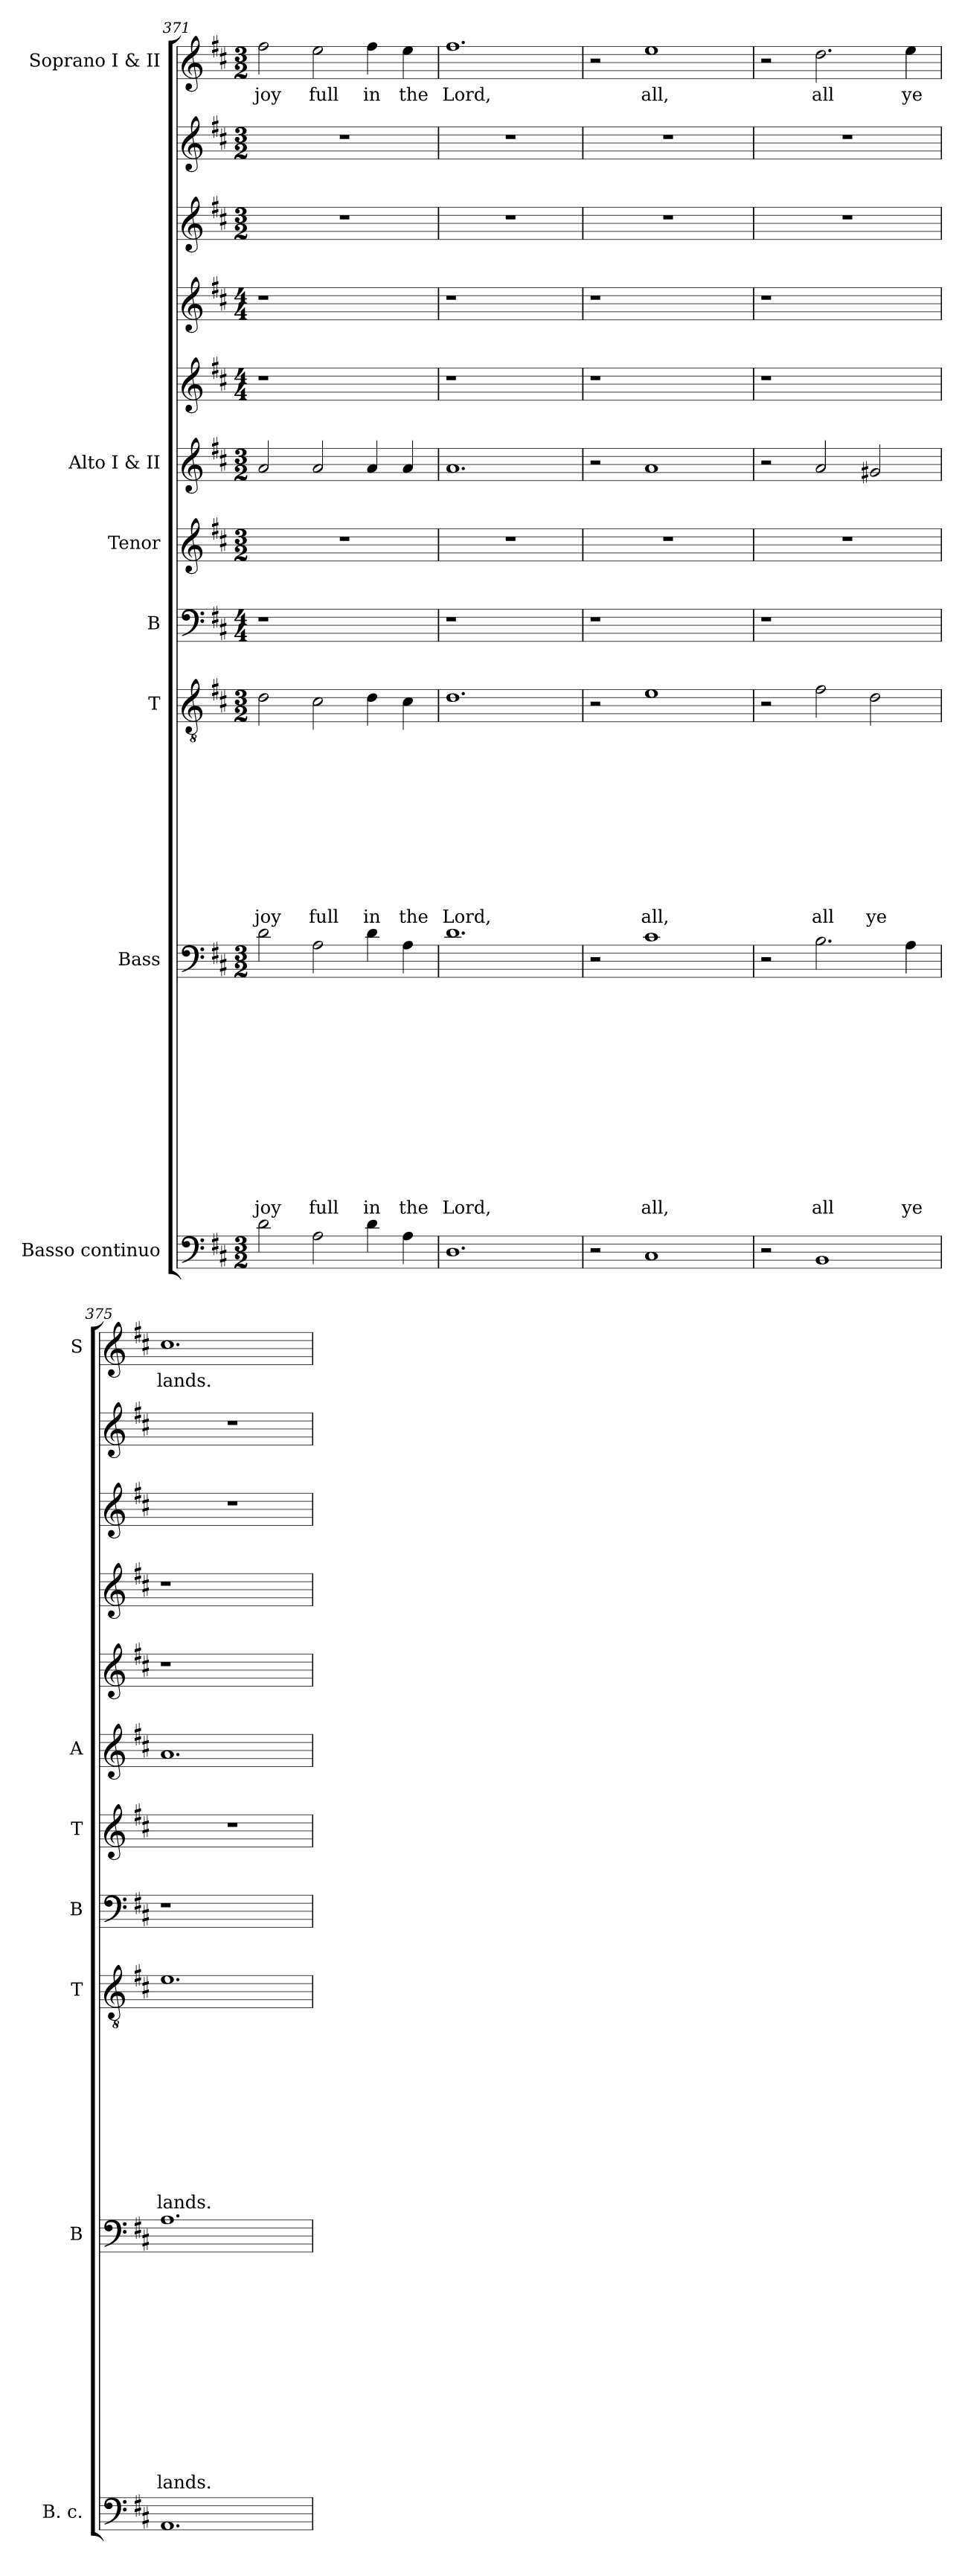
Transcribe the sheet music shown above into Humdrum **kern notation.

**kern	**kern	**text	**text	**text	**text	**text	**text	**text	**text	**text	**text	**text	**text	**text	**kern	**text	**text	**text	**text	**text	**text	**text	**text	**text	**text	**text	**kern	**kern	**kern	**kern	**kern	**kern	**kern	**kern	**text
*part11	*part10	*part10	*part10	*part10	*part10	*part10	*part10	*part10	*part10	*part10	*part10	*part10	*part10	*part10	*part9	*part9	*part9	*part9	*part9	*part9	*part9	*part9	*part9	*part9	*part9	*part9	*part8	*part7	*part6	*part5	*part4	*part3	*part2	*part1	*part1
*staff11	*staff10	*staff10	*staff10	*staff10	*staff10	*staff10	*staff10	*staff10	*staff10	*staff10	*staff10	*staff10	*staff10	*staff10	*staff9	*staff9	*staff9	*staff9	*staff9	*staff9	*staff9	*staff9	*staff9	*staff9	*staff9	*staff9	*staff8	*staff7	*staff6	*staff5	*staff4	*staff3	*staff2	*staff1	*staff1
*I"Basso continuo	*I"Bass	*	*	*	*	*	*	*	*	*	*	*	*	*	*I"T	*	*	*	*	*	*	*	*	*	*	*	*I"B	*I"Tenor	*I"Alto I & II	*	*	*	*	*I"Soprano I & II	*
*I'B. c.	*I'B	*	*	*	*	*	*	*	*	*	*	*	*	*	*I'T	*	*	*	*	*	*	*	*	*	*	*	*I'B	*I'T	*I'A	*	*	*	*	*I'S	*
*clefF4	*clefF4	*	*	*	*	*	*	*	*	*	*	*	*	*	*clefGv2	*	*	*	*	*	*	*	*	*	*	*	*clefF4	*clefG2	*clefG2	*clefG2	*clefG2	*clefG2	*clefG2	*clefG2	*
*ITrd7c12	*	*	*	*	*	*	*	*	*	*	*	*	*	*	*	*	*	*	*	*	*	*	*	*	*	*	*	*	*	*	*	*	*	*	*
*k[f#c#]	*k[f#c#]	*	*	*	*	*	*	*	*	*	*	*	*	*	*k[f#c#]	*	*	*	*	*	*	*	*	*	*	*	*k[f#c#]	*k[f#c#]	*k[f#c#]	*k[f#c#]	*k[f#c#]	*k[f#c#]	*k[f#c#]	*k[f#c#]	*
*D:	*D:	*	*	*	*	*	*	*	*	*	*	*	*	*	*D:	*	*	*	*	*	*	*	*	*	*	*	*D:	*D:	*D:	*D:	*D:	*D:	*D:	*D:	*
*M3/2	*M3/2	*	*	*	*	*	*	*	*	*	*	*	*	*	*M3/2	*	*	*	*	*	*	*	*	*	*	*	*M4/4	*M3/2	*M3/2	*M4/4	*M4/4	*M3/2	*M3/2	*M3/2	*
=371	=371	=371	=371	=371	=371	=371	=371	=371	=371	=371	=371	=371	=371	=371	=371	=371	=371	=371	=371	=371	=371	=371	=371	=371	=371	=371	=371	=371	=371	=371	=371	=371	=371	=371	=371
!	!	!	!	!	!	!	!	!	!	!	!	!	!	!LO:LY:b	!	!	!	!	!	!	!	!	!	!	!	!LO:LY:b	!	!	!	!	!	!	!	!	!LO:LY:b
2D\	2d\	.	.	.	.	.	.	.	.	.	.	.	.	joy	2d\	.	.	.	.	.	.	.	.	.	.	joy	1r	1.r	2a/	1r	1r	1.r	1.r	2ff#\	joy
!	!	!	!	!	!	!	!	!	!	!	!	!	!	!LO:LY:b	!	!	!	!	!	!	!	!	!	!	!	!LO:LY:b	!	!	!	!	!	!	!	!	!LO:LY:b
2AA\	2A\	.	.	.	.	.	.	.	.	.	.	.	.	full	2c#\	.	.	.	.	.	.	.	.	.	.	full	.	.	2a/	.	.	.	.	2ee\	full
!	!	!	!	!	!	!	!	!	!	!	!	!	!	!LO:LY:b	!	!	!	!	!	!	!	!	!	!	!	!LO:LY:b	!	!	!	!	!	!	!	!	!LO:LY:b
4D\	4d\	.	.	.	.	.	.	.	.	.	.	.	.	in	4d\	.	.	.	.	.	.	.	.	.	.	in	2ryy	.	4a/	2ryy	2ryy	.	.	4ff#\	in
!	!	!	!	!	!	!	!	!	!	!	!	!	!	!LO:LY:b	!	!	!	!	!	!	!	!	!	!	!	!LO:LY:b	!	!	!	!	!	!	!	!	!LO:LY:b
4AA\	4A\	.	.	.	.	.	.	.	.	.	.	.	.	the	4c#\	.	.	.	.	.	.	.	.	.	.	the	.	.	4a/	.	.	.	.	4ee\	the
=372	=372	=372	=372	=372	=372	=372	=372	=372	=372	=372	=372	=372	=372	=372	=372	=372	=372	=372	=372	=372	=372	=372	=372	=372	=372	=372	=372	=372	=372	=372	=372	=372	=372	=372	=372
!	!	!	!	!	!	!	!	!	!	!	!	!	!	!LO:LY:b	!	!	!	!	!	!	!	!	!	!	!	!LO:LY:b	!	!	!	!	!	!	!	!	!LO:LY:b
1.DD	1.d	.	.	.	.	.	.	.	.	.	.	.	.	Lord,	1.d	.	.	.	.	.	.	.	.	.	.	Lord,	1r	1.r	1.a	1r	1r	1.r	1.r	1.ff#	Lord,
.	.	.	.	.	.	.	.	.	.	.	.	.	.	.	.	.	.	.	.	.	.	.	.	.	.	.	2ryy	.	.	2ryy	2ryy	.	.	.	.
=373	=373	=373	=373	=373	=373	=373	=373	=373	=373	=373	=373	=373	=373	=373	=373	=373	=373	=373	=373	=373	=373	=373	=373	=373	=373	=373	=373	=373	=373	=373	=373	=373	=373	=373	=373
2r	2r	.	.	.	.	.	.	.	.	.	.	.	.	.	2r	.	.	.	.	.	.	.	.	.	.	.	1r	1.r	2r	1r	1r	1.r	1.r	2r	.
!	!	!	!	!	!	!	!	!	!	!	!	!	!	!LO:LY:b	!	!	!	!	!	!	!	!	!	!	!	!LO:LY:b	!	!	!	!	!	!	!	!	!LO:LY:b
1CC#	1c#	.	.	.	.	.	.	.	.	.	.	.	.	all,	1e	.	.	.	.	.	.	.	.	.	.	all,	.	.	1a	.	.	.	.	1ee	all,
.	.	.	.	.	.	.	.	.	.	.	.	.	.	.	.	.	.	.	.	.	.	.	.	.	.	.	2ryy	.	.	2ryy	2ryy	.	.	.	.
=374	=374	=374	=374	=374	=374	=374	=374	=374	=374	=374	=374	=374	=374	=374	=374	=374	=374	=374	=374	=374	=374	=374	=374	=374	=374	=374	=374	=374	=374	=374	=374	=374	=374	=374	=374
2r	2r	.	.	.	.	.	.	.	.	.	.	.	.	.	2r	.	.	.	.	.	.	.	.	.	.	.	1r	1.r	2r	1r	1r	1.r	1.r	2r	.
!	!	!	!	!	!	!	!	!	!	!	!	!	!	!LO:LY:b	!	!	!	!	!	!	!	!	!	!	!	!LO:LY:b	!	!	!	!	!	!	!	!	!LO:LY:b
1BBB	2.B\	.	.	.	.	.	.	.	.	.	.	.	.	all	2f#\	.	.	.	.	.	.	.	.	.	.	all	.	.	2a/	.	.	.	.	2.dd\	all
!	!	!	!	!	!	!	!	!	!	!	!	!	!	!	!	!	!	!	!	!	!	!	!	!	!	!LO:LY:b	!	!	!	!	!	!	!	!	!
.	.	.	.	.	.	.	.	.	.	.	.	.	.	.	2d\	.	.	.	.	.	.	.	.	.	.	ye	2ryy	.	2g#X/	2ryy	2ryy	.	.	.	.
!	!	!	!	!	!	!	!	!	!	!	!	!	!	!LO:LY:b	!	!	!	!	!	!	!	!	!	!	!	!	!	!	!	!	!	!	!	!	!LO:LY:b
.	4A\	.	.	.	.	.	.	.	.	.	.	.	.	ye	.	.	.	.	.	.	.	.	.	.	.	.	.	.	.	.	.	.	.	4ee\	ye
=375	=375	=375	=375	=375	=375	=375	=375	=375	=375	=375	=375	=375	=375	=375	=375	=375	=375	=375	=375	=375	=375	=375	=375	=375	=375	=375	=375	=375	=375	=375	=375	=375	=375	=375	=375
!	!	!	!	!	!	!	!	!	!	!	!	!	!	!LO:LY:b	!	!	!	!	!	!	!	!	!	!	!	!LO:LY:b	!	!	!	!	!	!	!	!	!LO:LY:b
1.AAA	1.A	.	.	.	.	.	.	.	.	.	.	.	.	lands.	1.e	.	.	.	.	.	.	.	.	.	.	lands.	1r	1.r	1.a	1r	1r	1.r	1.r	1.cc#	lands.
.	.	.	.	.	.	.	.	.	.	.	.	.	.	.	.	.	.	.	.	.	.	.	.	.	.	.	2ryy	.	.	2ryy	2ryy	.	.	.	.
=	=	=	=	=	=	=	=	=	=	=	=	=	=	=	=	=	=	=	=	=	=	=	=	=	=	=	=	=	=	=	=	=	=	=	=
*-	*-	*-	*-	*-	*-	*-	*-	*-	*-	*-	*-	*-	*-	*-	*-	*-	*-	*-	*-	*-	*-	*-	*-	*-	*-	*-	*-	*-	*-	*-	*-	*-	*-	*-	*-
